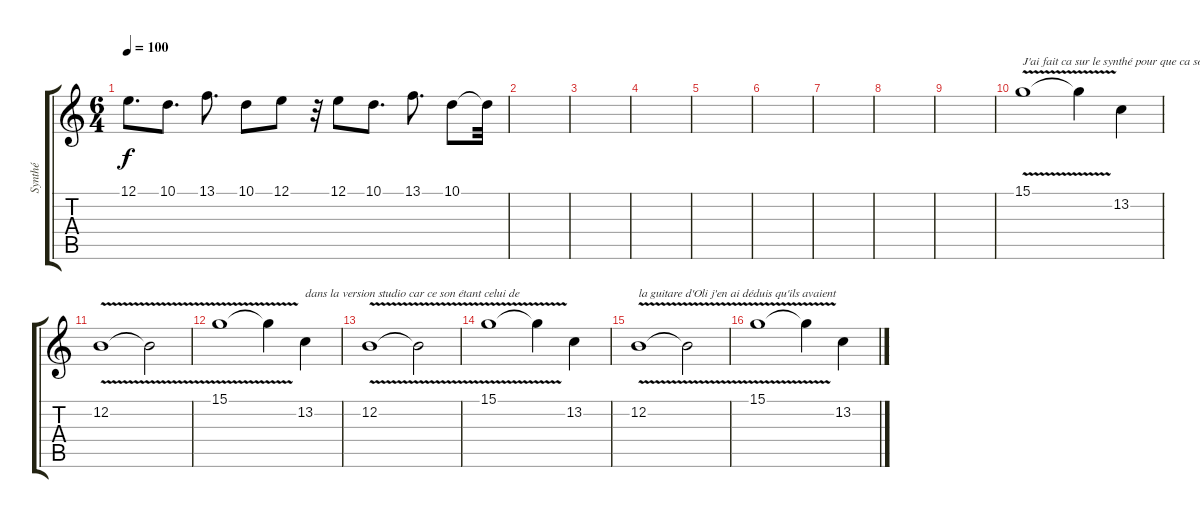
\track ("Synthé" "Synthé") {instrument synthstrings2}
\staff {score tabs}
\tuning (E4 B3 G3 D3 A2 E2) {hide}
\ts (6 4)
\tempo 100
\clef g2
\ks c
12.1.8{d dy f} 10.1.8{d} 13.1.8{d} 10.1.8 12.1.8 r.32 12.1.8 10.1.8{d} 13.1.8{d} 10.1.8 10.1{t}.32 |
|
|
|
|
|
|
|
|
15.1{v}.1{txt "J'ai fait ca sur le synthé pour que ca sonne comme" volume 16 instrument guitarharmonics} 15.1{t}.4 13.2.4 |
12.2{v}.1 12.2{t}.2 |
15.1{v}.1 15.1{t}.4 13.2.4{txt "dans la version studio car ce son étant celui de"} |
12.2{v}.1 12.2{t}.2 |
15.1{v}.1 15.1{t}.4 13.2.4 |
12.2{v}.1{txt "la guitare d'Oli j'en ai déduis qu'ils avaient "} 12.2{t}.2 |
15.1{v}.1 15.1{t}.4 13.2.4
